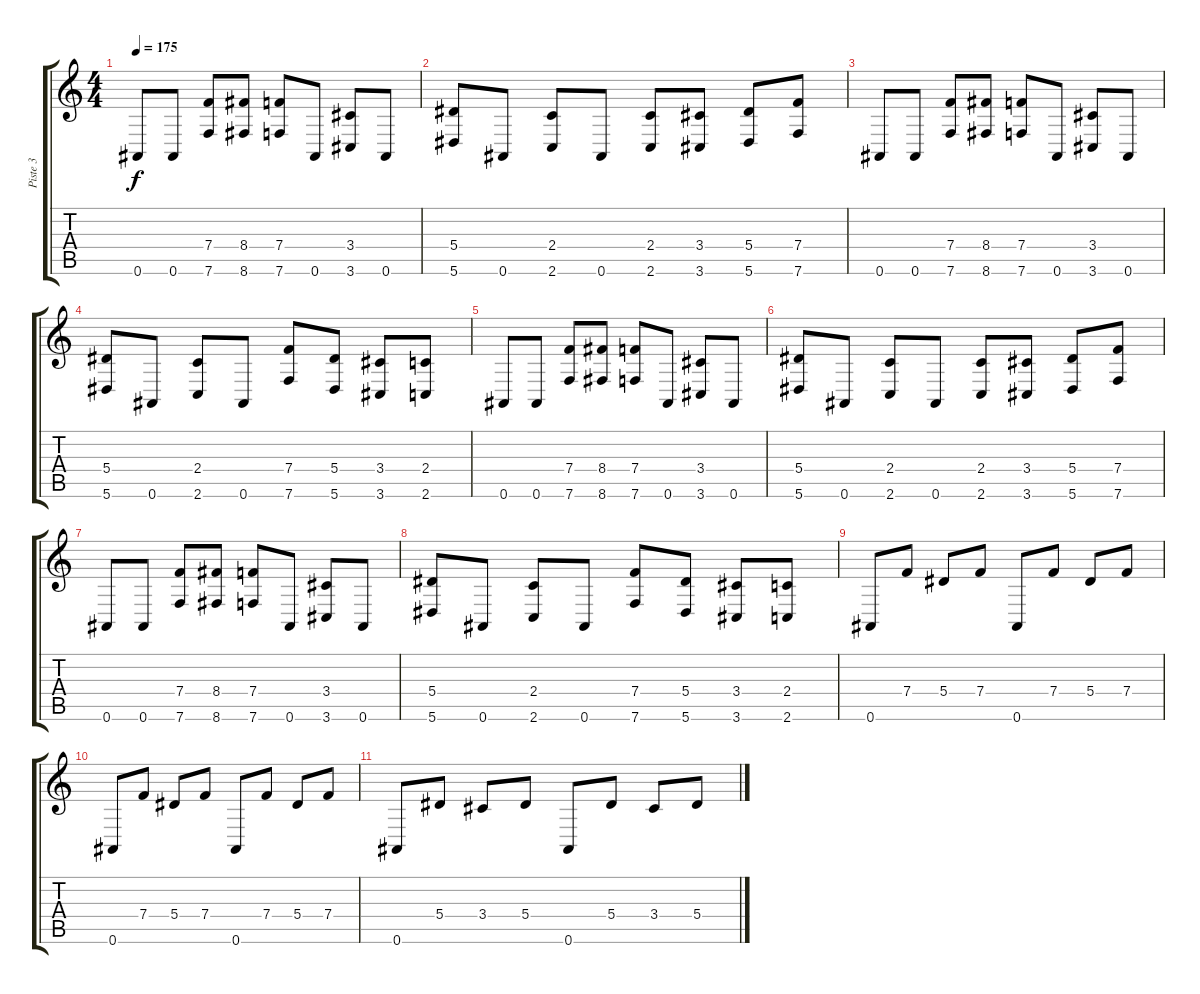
\track ("Piste 3" "Piste 3") {instrument lead2sawtooth}
\staff {score tabs}
\tuning (C5 G4 Eb4 Bb3 F3 Bb2) {hide}
\ts (4 4)
\tempo 175
\clef g2
\ks c
0.6.8{dy f} 0.6.8 (7.4 7.6).8 (8.4 8.6).8 (7.4 7.6).8 0.6.8 (3.4 3.6).8 0.6.8 |
(5.4 5.6).8 0.6.8 (2.4 2.6).8 0.6.8 (2.4 2.6).8 (3.4 3.6).8 (5.4 5.6).8 (7.4 7.6).8 |
0.6.8 0.6.8 (7.4 7.6).8 (8.4 8.6).8 (7.4 7.6).8 0.6.8 (3.4 3.6).8 0.6.8 |
(5.4 5.6).8 0.6.8 (2.4 2.6).8 0.6.8 (7.4 7.6).8 (5.4 5.6).8 (3.4 3.6).8 (2.4 2.6).8 |
0.6.8 0.6.8 (7.4 7.6).8 (8.4 8.6).8 (7.4 7.6).8 0.6.8 (3.4 3.6).8 0.6.8 |
(5.4 5.6).8 0.6.8 (2.4 2.6).8 0.6.8 (2.4 2.6).8 (3.4 3.6).8 (5.4 5.6).8 (7.4 7.6).8 |
0.6.8 0.6.8 (7.4 7.6).8 (8.4 8.6).8 (7.4 7.6).8 0.6.8 (3.4 3.6).8 0.6.8 |
(5.4 5.6).8 0.6.8 (2.4 2.6).8 0.6.8 (7.4 7.6).8 (5.4 5.6).8 (3.4 3.6).8 (2.4 2.6).8 |
0.6.8 7.4.8 5.4.8 7.4.8 0.6.8 7.4.8 5.4.8 7.4.8 |
0.6.8 7.4.8 5.4.8 7.4.8 0.6.8 7.4.8 5.4.8 7.4.8 |
0.6.8 5.4.8 3.4.8 5.4.8 0.6.8 5.4.8 3.4.8 5.4.8
